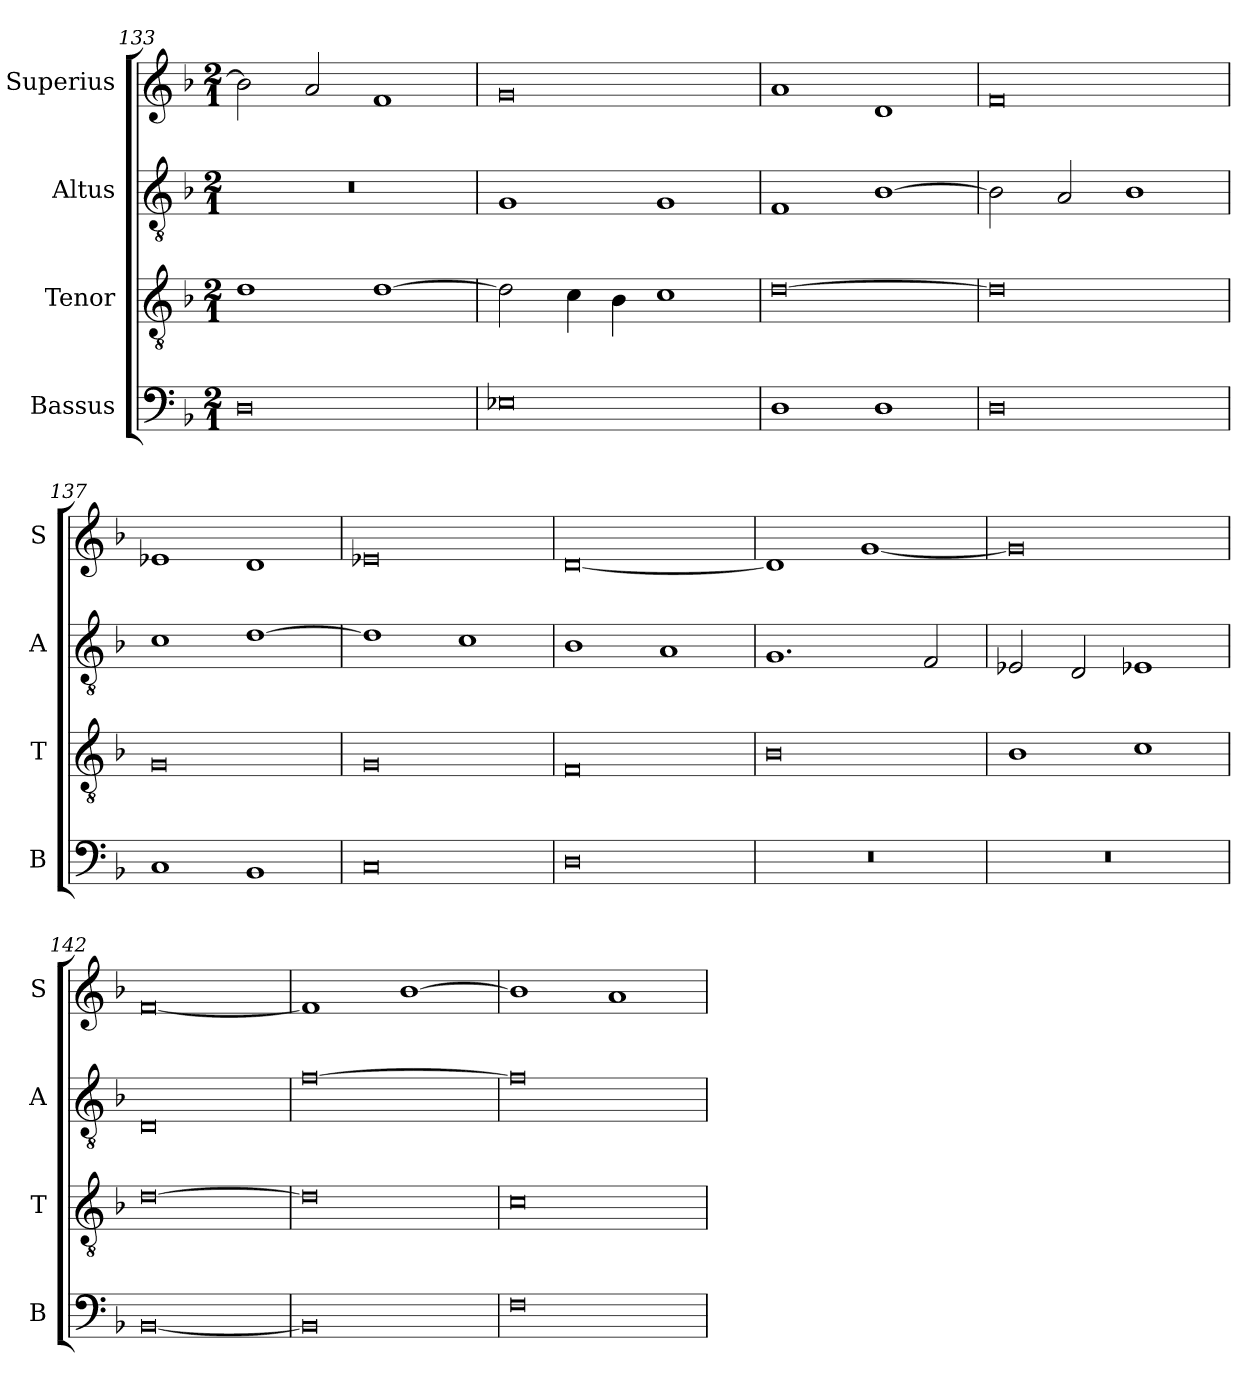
**kern	**kern	**kern	**kern
*part4	*part3	*part2	*part1
*staff4	*staff3	*staff2	*staff1
*I"Bassus	*I"Tenor	*I"Altus	*I"Superius
*I'B	*I'T	*I'A	*I'S
*clefF4	*clefGv2	*clefGv2	*clefG2
*k[b-]	*k[b-]	*k[b-]	*k[b-]
*M2/1	*M2/1	*M2/1	*M2/1
=133	=133	=133	=133
0D	1d	0r	2b-\]
.	.	.	2a/
.	[1d	.	1f
=134	=134	=134	=134
0E-X	2d\]	1G	0g
.	4c\	.	.
.	4B-\	.	.
.	1c	1G	.
=135	=135	=135	=135
1D	[0d	1F	1a
1D	.	[1B-	1d
=136	=136	=136	=136
0D	0d]	2B-\]	0f
.	.	2A/	.
.	.	1B-	.
=137	=137	=137	=137
1C	0G	1c	1e-X
1BB-	.	[1d	1d
=138	=138	=138	=138
0C	0G	1d]	0e-X
.	.	1c	.
=139	=139	=139	=139
0D	0F	1B-	[0d
.	.	1A	.
=140	=140	=140	=140
0r	0B-	1.G	1d]
.	.	.	[1g
.	.	2F/	.
=141	=141	=141	=141
0r	1B-	2E-X/	0g]
.	.	2D/	.
.	1c	1E-X	.
=142	=142	=142	=142
[0BB-	[0d	0D	[0f
=143	=143	=143	=143
0BB-]	0d]	[0f	1f]
.	.	.	[1b-
=144	=144	=144	=144
0F	0c	0f]	1b-]
.	.	.	1a
=	=	=	=
*-	*-	*-	*-
